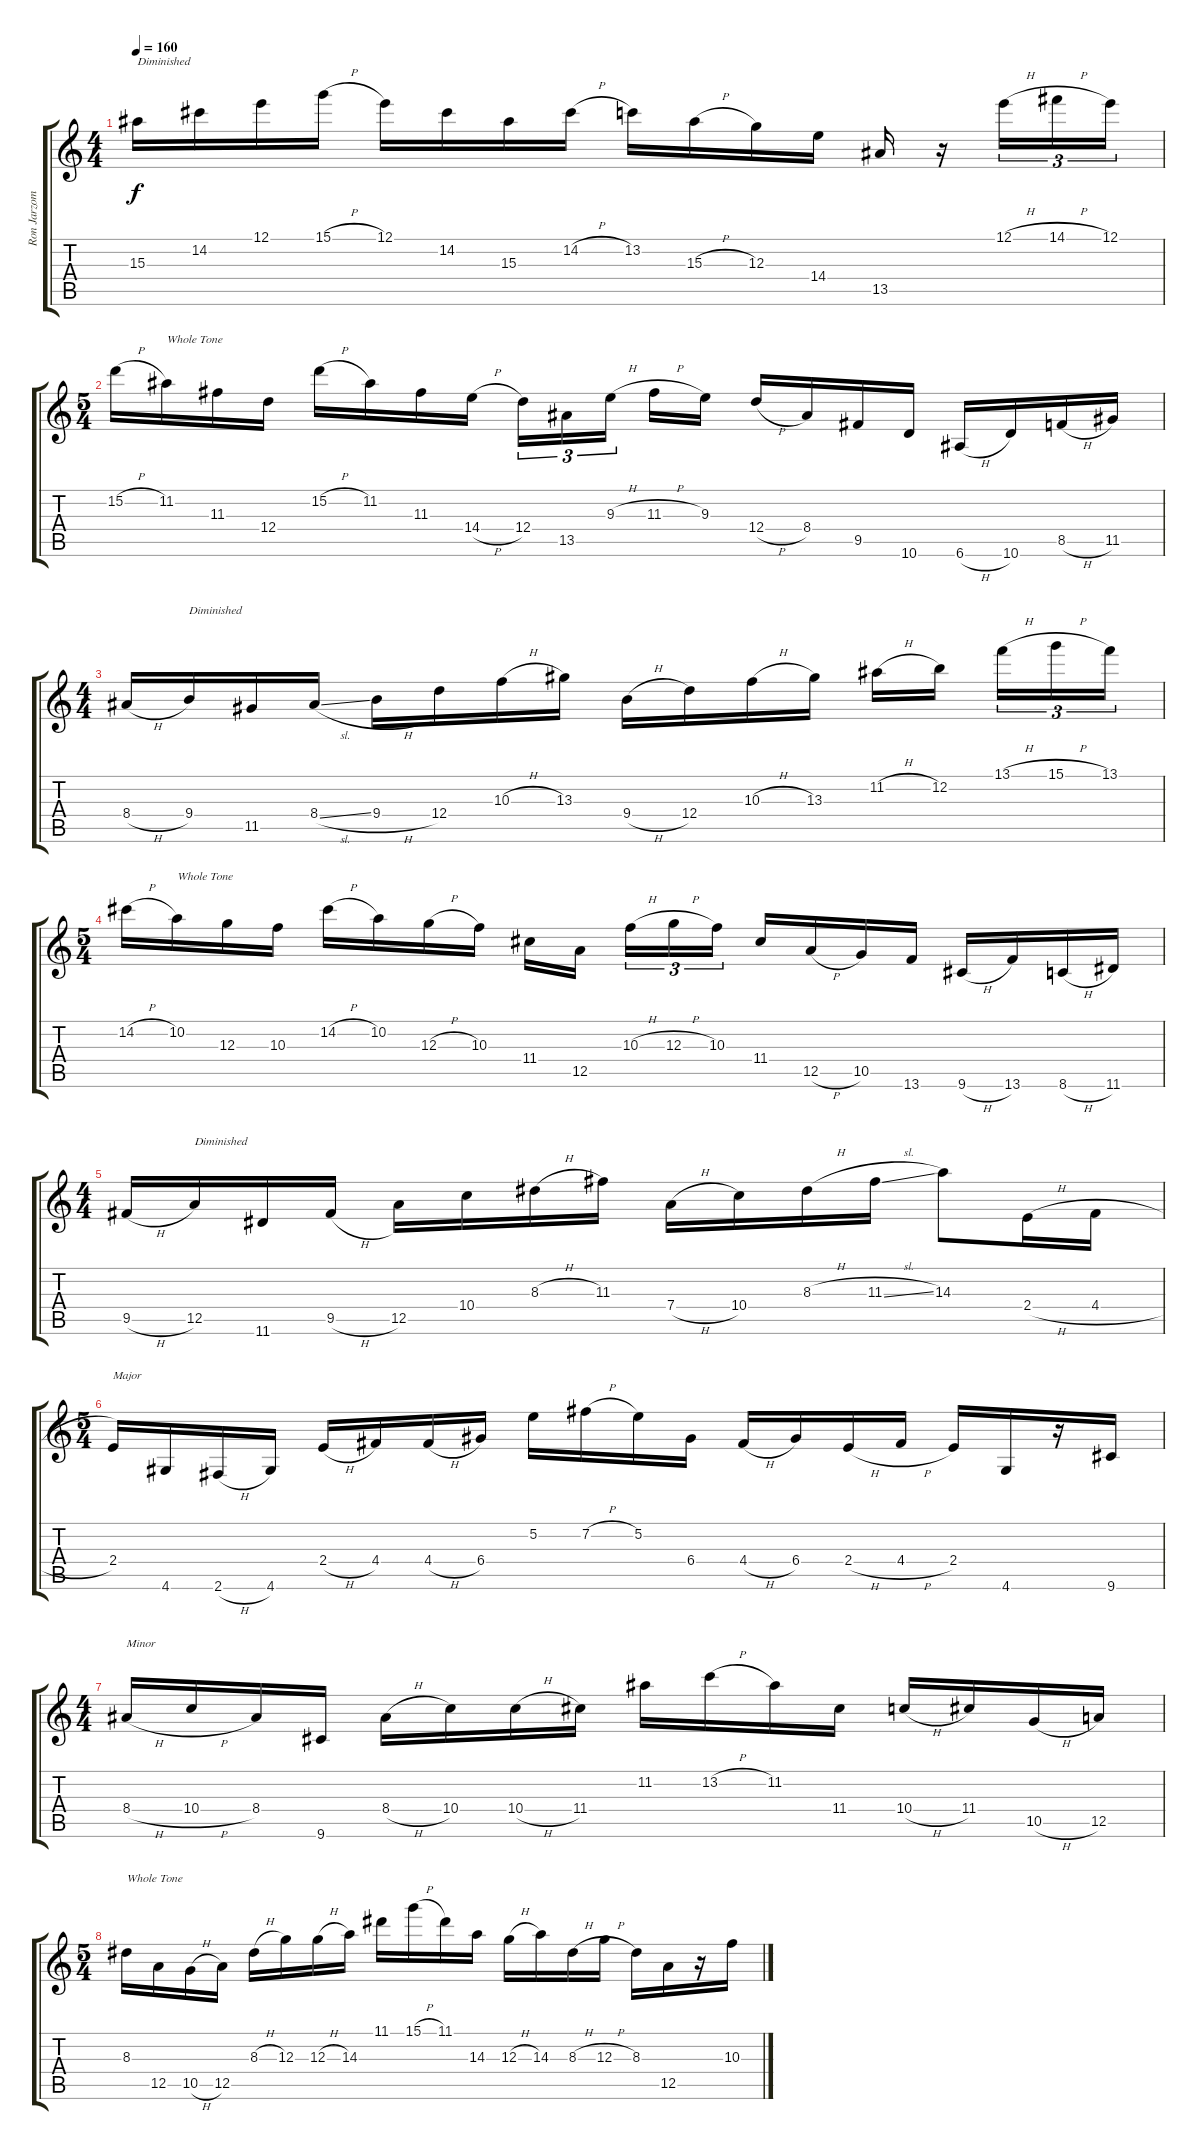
\track ("Ron Jarzombek" "Ron Jarzom") {instrument distortionguitar}
\staff {score tabs}
\tuning (E4 B3 G3 D3 A2 E2) {hide}
\ts (4 4)
\tempo 160
\clef g2
\ks c
15.3.16{txt "Diminished" dy f} 14.2.16 12.1.16 15.1{h}.16 12.1.16 14.2.16 15.3.16 14.2{h}.16 13.2.16 15.3{h}.16 12.3.16 14.4.16 13.5.16 r.16 12.1{h}.16{tu (3 2)} 14.1{h}.16{tu (3 2)} 12.1.16{tu (3 2)} |
\ts (5 4)
15.2{h}.16 11.2.16{txt "Whole Tone"} 11.3.16 12.4.16 15.2{h}.16 11.2.16 11.3.16 14.4{h}.16 12.4.16{tu (3 2)} 13.5.16{tu (3 2)} 9.3{h}.16{tu (3 2) beam splitsecondary} 11.3{h}.16 9.3.16 12.4{h}.16 8.4.16 9.5.16 10.6.16 6.6{h}.16 10.6.16 8.5{h}.16 11.5.16 |
\ts (4 4)
8.4{h}.16 9.4.16{txt "Diminished"} 11.5.16 8.4{sl}.16 9.4{h}.16 12.4.16 10.3{h}.16 13.3.16 9.4{h}.16 12.4.16 10.3{h}.16 13.3.16 11.2{h}.16 12.2.16{beam splitsecondary} 13.1{h}.16{tu (3 2)} 15.1{h}.16{tu (3 2)} 13.1.16{tu (3 2)} |
\ts (5 4)
14.2{h}.16 10.2.16{txt "Whole Tone"} 12.3.16 10.3.16 14.2{h}.16 10.2.16 12.3{h}.16 10.3.16 11.4.16 12.5.16{beam splitsecondary} 10.3{h}.16{tu (3 2)} 12.3{h}.16{tu (3 2)} 10.3.16{tu (3 2)} 11.4.16 12.5{h}.16 10.5.16 13.6.16 9.6{h}.16 13.6.16 8.6{h}.16 11.6.16 |
\ts (4 4)
9.5{h}.16 12.5.16{txt "Diminished"} 11.6.16 9.5{h}.16 12.5.16 10.4.16 8.3{h}.16 11.3.16 7.4{h}.16 10.4.16 8.3{h}.16 11.3{sl}.16 14.3.8 2.4{h}.16 4.4{h}.16 |
\ts (5 4)
2.4.16{txt "Major"} 4.6.16 2.6{h}.16 4.6.16 2.4{h}.16 4.4.16 4.4{h}.16 6.4.16 5.2.16 7.2{h}.16 5.2.16 6.4.16 4.4{h}.16 6.4.16 2.4{h}.16 4.4{h}.16 2.4.16 4.6.16 r.16 9.6.16 |
\ts (4 4)
8.4{h}.16{txt "Minor"} 10.4{h}.16 8.4.16 9.6.16 8.4{h}.16 10.4.16 10.4{h}.16 11.4.16 11.2.16 13.2{h}.16 11.2.16 11.4.16 10.4{h}.16 11.4.16 10.5{h}.16 12.5.16 |
\ts (5 4)
8.3.16{txt "Whole Tone"} 12.5.16 10.5{h}.16 12.5.16 8.3{h}.16 12.3.16 12.3{h}.16 14.3.16 11.1.16 15.1{h}.16 11.1.16 14.3.16 12.3{h}.16 14.3.16 8.3{h}.16 12.3{h}.16 8.3.16 12.5.16 r.16 10.3.16
